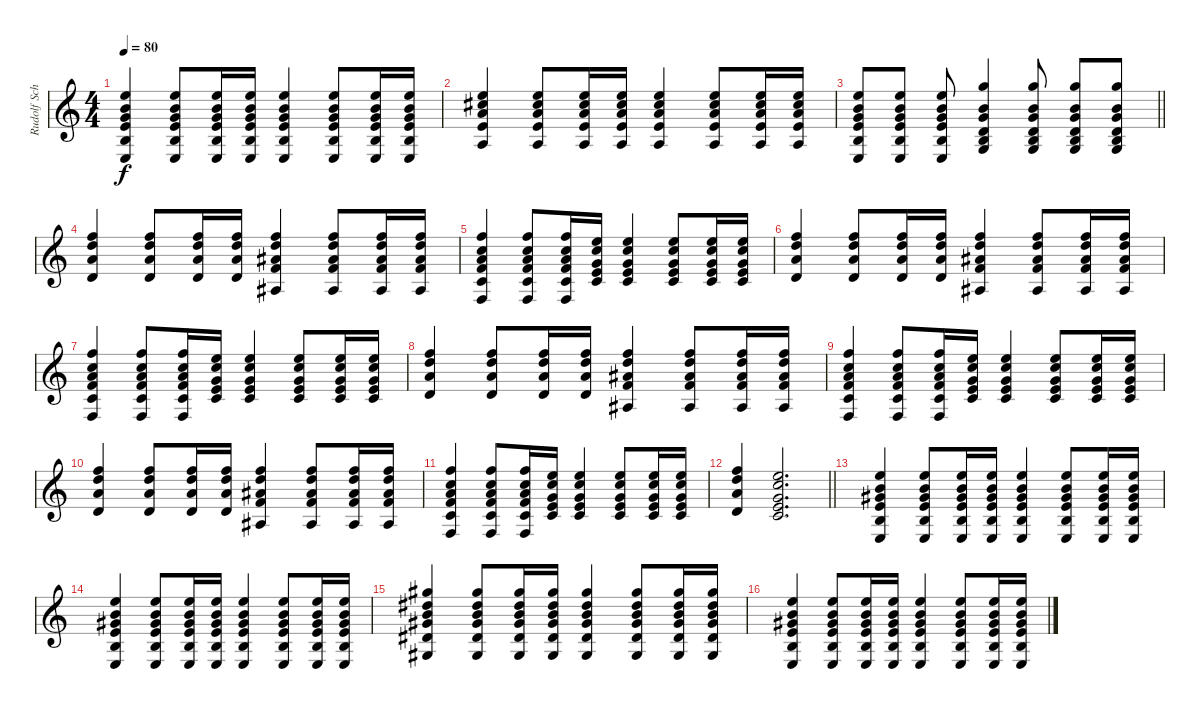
\track ("Rudolf Schenker" "Rudolf Sch") {instrument acousticguitarsteel}
\staff {score}
\tuning (E4 B3 G3 D3 A2 E2) {hide}
\ts (4 4)
\tempo 80
\clef g2
\ks c
(0.1 0.2 0.3 2.4 2.5 0.6).4{bd 60 dy f} (0.1 0.2 0.3 2.4 2.5 0.6).8{bd 60} (0.1 0.2 0.3 2.4 2.5 0.6).16{bd 60} (0.1 0.2 0.3 2.4 2.5 0.6).16{bu 60} (0.1 0.2 0.3 2.4 2.5 0.6).4{bd 60} (0.1 0.2 0.3 2.4 2.5 0.6).8{bd 60} (0.1 0.2 0.3 2.4 2.5 0.6).16{bd 60} (0.1 0.2 0.3 2.4 2.5 0.6).16{bu 60} |
(0.1 2.2 2.3 2.4 0.5).4{bd 60} (0.1 2.2 2.3 2.4 0.5).8{bd 60} (0.1 2.2 2.3 2.4 0.5).16{bd 60} (0.1 2.2 2.3 2.4 0.5).16{bu 60} (0.1 2.2 2.3 2.4 0.5).4{bd 60} (0.1 2.2 2.3 2.4 0.5).8{bd 60} (0.1 2.2 2.3 2.4 0.5).16{bd 60} (0.1 2.2 2.3 2.4 0.5).16{bu 60} |
\barLineRight lightlight
(0.1 0.2 0.3 2.4 2.5 0.6).8{bd 60} (0.1 0.2 0.3 2.4 2.5 0.6).8{bd 60} (0.1 0.2 0.3 2.4 2.5 0.6).8{bd 60} (3.1 0.2 0.3 0.4 2.5 3.6).4 (3.1 0.2 0.3 0.4 2.5 3.6).8 (3.1 0.2 0.3 0.4 2.5 3.6).8 (3.1 0.2 0.3 0.4 2.5 3.6).8 |
(1.1 3.2 2.3 0.4).4{bd 60 volume 10 instrument overdrivenguitar} (1.1 3.2 2.3 0.4).8{bd 60} (1.1 3.2 2.3 0.4).16{bd 60} (1.1 3.2 2.3 0.4).16{bu 60} (1.1 3.2 3.3 3.4 1.5).4{bd 60} (1.1 3.2 3.3 3.4 1.5).8{bd 60} (1.1 3.2 3.3 3.4 1.5).16{bd 60} (1.1 3.2 3.3 3.4 1.5).16{bu 60} |
(1.1 1.2 2.3 3.4 3.5 1.6).4{bd 60} (1.1 1.2 2.3 3.4 3.5 1.6).8{bd 60} (1.1 1.2 2.3 3.4 3.5 1.6).16{bd 60} (0.1 1.2 0.3 2.4 3.5).16{bu 60} (0.1 1.2 0.3 2.4 3.5).4{bd 60} (0.1 1.2 0.3 2.4 3.5).8{bd 60} (0.1 1.2 0.3 2.4 3.5).16{bd 60} (0.1 1.2 0.3 2.4 3.5).16{bu 60} |
(1.1 3.2 2.3 0.4).4{bd 60} (1.1 3.2 2.3 0.4).8{bd 60} (1.1 3.2 2.3 0.4).16{bd 60} (1.1 3.2 2.3 0.4).16{bu 60} (1.1 3.2 3.3 3.4 1.5).4{bd 60} (1.1 3.2 3.3 3.4 1.5).8{bd 60} (1.1 3.2 3.3 3.4 1.5).16{bd 60} (1.1 3.2 3.3 3.4 1.5).16{bu 60} |
(1.1 1.2 2.3 3.4 3.5 1.6).4{bd 60} (1.1 1.2 2.3 3.4 3.5 1.6).8{bd 60} (1.1 1.2 2.3 3.4 3.5 1.6).16{bd 60} (0.1 1.2 0.3 2.4 3.5).16{bu 60} (0.1 1.2 0.3 2.4 3.5).4{bd 60} (0.1 1.2 0.3 2.4 3.5).8{bd 60} (0.1 1.2 0.3 2.4 3.5).16{bd 60} (0.1 1.2 0.3 2.4 3.5).16{bu 60} |
(1.1 3.2 2.3 0.4).4{bd 60} (1.1 3.2 2.3 0.4).8{bd 60} (1.1 3.2 2.3 0.4).16{bd 60} (1.1 3.2 2.3 0.4).16{bu 60} (1.1 3.2 3.3 3.4 1.5).4{bd 60} (1.1 3.2 3.3 3.4 1.5).8{bd 60} (1.1 3.2 3.3 3.4 1.5).16{bd 60} (1.1 3.2 3.3 3.4 1.5).16{bu 60} |
(1.1 1.2 2.3 3.4 3.5 1.6).4{bd 60} (1.1 1.2 2.3 3.4 3.5 1.6).8{bd 60} (1.1 1.2 2.3 3.4 3.5 1.6).16{bd 60} (0.1 1.2 0.3 2.4 3.5).16{bu 60} (0.1 1.2 0.3 2.4 3.5).4{bd 60} (0.1 1.2 0.3 2.4 3.5).8{bd 60} (0.1 1.2 0.3 2.4 3.5).16{bd 60} (0.1 1.2 0.3 2.4 3.5).16{bu 60} |
(1.1 3.2 2.3 0.4).4{bd 60} (1.1 3.2 2.3 0.4).8{bd 60} (1.1 3.2 2.3 0.4).16{bd 60} (1.1 3.2 2.3 0.4).16{bu 60} (1.1 3.2 3.3 3.4 1.5).4{bd 60} (1.1 3.2 3.3 3.4 1.5).8{bd 60} (1.1 3.2 3.3 3.4 1.5).16{bd 60} (1.1 3.2 3.3 3.4 1.5).16{bu 60} |
(1.1 1.2 2.3 3.4 3.5 1.6).4{bd 60} (1.1 1.2 2.3 3.4 3.5 1.6).8{bd 60} (1.1 1.2 2.3 3.4 3.5 1.6).16{bd 60} (0.1 1.2 0.3 2.4 3.5).16{bu 60} (0.1 1.2 0.3 2.4 3.5).4{bd 60} (0.1 1.2 0.3 2.4 3.5).8{bd 60} (0.1 1.2 0.3 2.4 3.5).16{bd 60} (0.1 1.2 0.3 2.4 3.5).16{bu 60} |
\barLineRight lightlight
(1.1 3.2 2.3 0.4).4{bd 60} (0.1 1.2 0.3 2.4 3.5).2{d bu 60} |
(0.1 0.2 1.3 2.4 2.5 0.6).4{bd 60 instrument overdrivenguitar} (0.1 0.2 1.3 2.4 2.5 0.6).8{bd 60} (0.1 0.2 1.3 2.4 2.5 0.6).16{bd 60} (0.1 0.2 1.3 2.4 2.5 0.6).16{bu 60} (0.1 0.2 1.3 2.4 2.5 0.6).4{bd 60} (0.1 0.2 1.3 2.4 2.5 0.6).8{bd 60} (0.1 0.2 1.3 2.4 2.5 0.6).16{bd 60} (0.1 0.2 1.3 2.4 2.5 0.6).16{bu 60} |
(0.1 0.2 1.3 2.4 2.5 0.6).4{bd 60} (0.1 0.2 1.3 2.4 2.5 0.6).8{bd 60} (0.1 0.2 1.3 2.4 2.5 0.6).16{bd 60} (0.1 0.2 1.3 2.4 2.5 0.6).16{bu 60} (0.1 0.2 1.3 2.4 2.5 0.6).4{bd 60} (0.1 0.2 1.3 2.4 2.5 0.6).8{bd 60} (0.1 0.2 1.3 2.4 2.5 0.6).16{bd 60} (0.1 0.2 1.3 2.4 2.5 0.6).16{bu 60} |
(4.1 4.2 4.3 6.4 6.5 4.6).4{bd 60} (4.1 4.2 4.3 6.4 6.5 4.6).8{bd 60} (4.1 4.2 4.3 6.4 6.5 4.6).16{bd 60} (4.1 4.2 4.3 6.4 6.5 4.6).16{bu 60} (4.1 4.2 4.3 6.4 6.5 4.6).4{bd 60} (4.1 4.2 4.3 6.4 6.5 4.6).8{bd 60} (4.1 4.2 4.3 6.4 6.5 4.6).16{bd 60} (4.1 4.2 4.3 6.4 6.5 4.6).16{bu 60} |
(0.1 0.2 1.3 2.4 2.5 0.6).4{bd 60} (0.1 0.2 1.3 2.4 2.5 0.6).8{bd 60} (0.1 0.2 1.3 2.4 2.5 0.6).16{bd 60} (0.1 0.2 1.3 2.4 2.5 0.6).16{bu 60} (0.1 0.2 1.3 2.4 2.5 0.6).4{bd 60} (0.1 0.2 1.3 2.4 2.5 0.6).8{bd 60} (0.1 0.2 1.3 2.4 2.5 0.6).16{bd 60} (0.1 0.2 1.3 2.4 2.5 0.6).16{bu 60}
